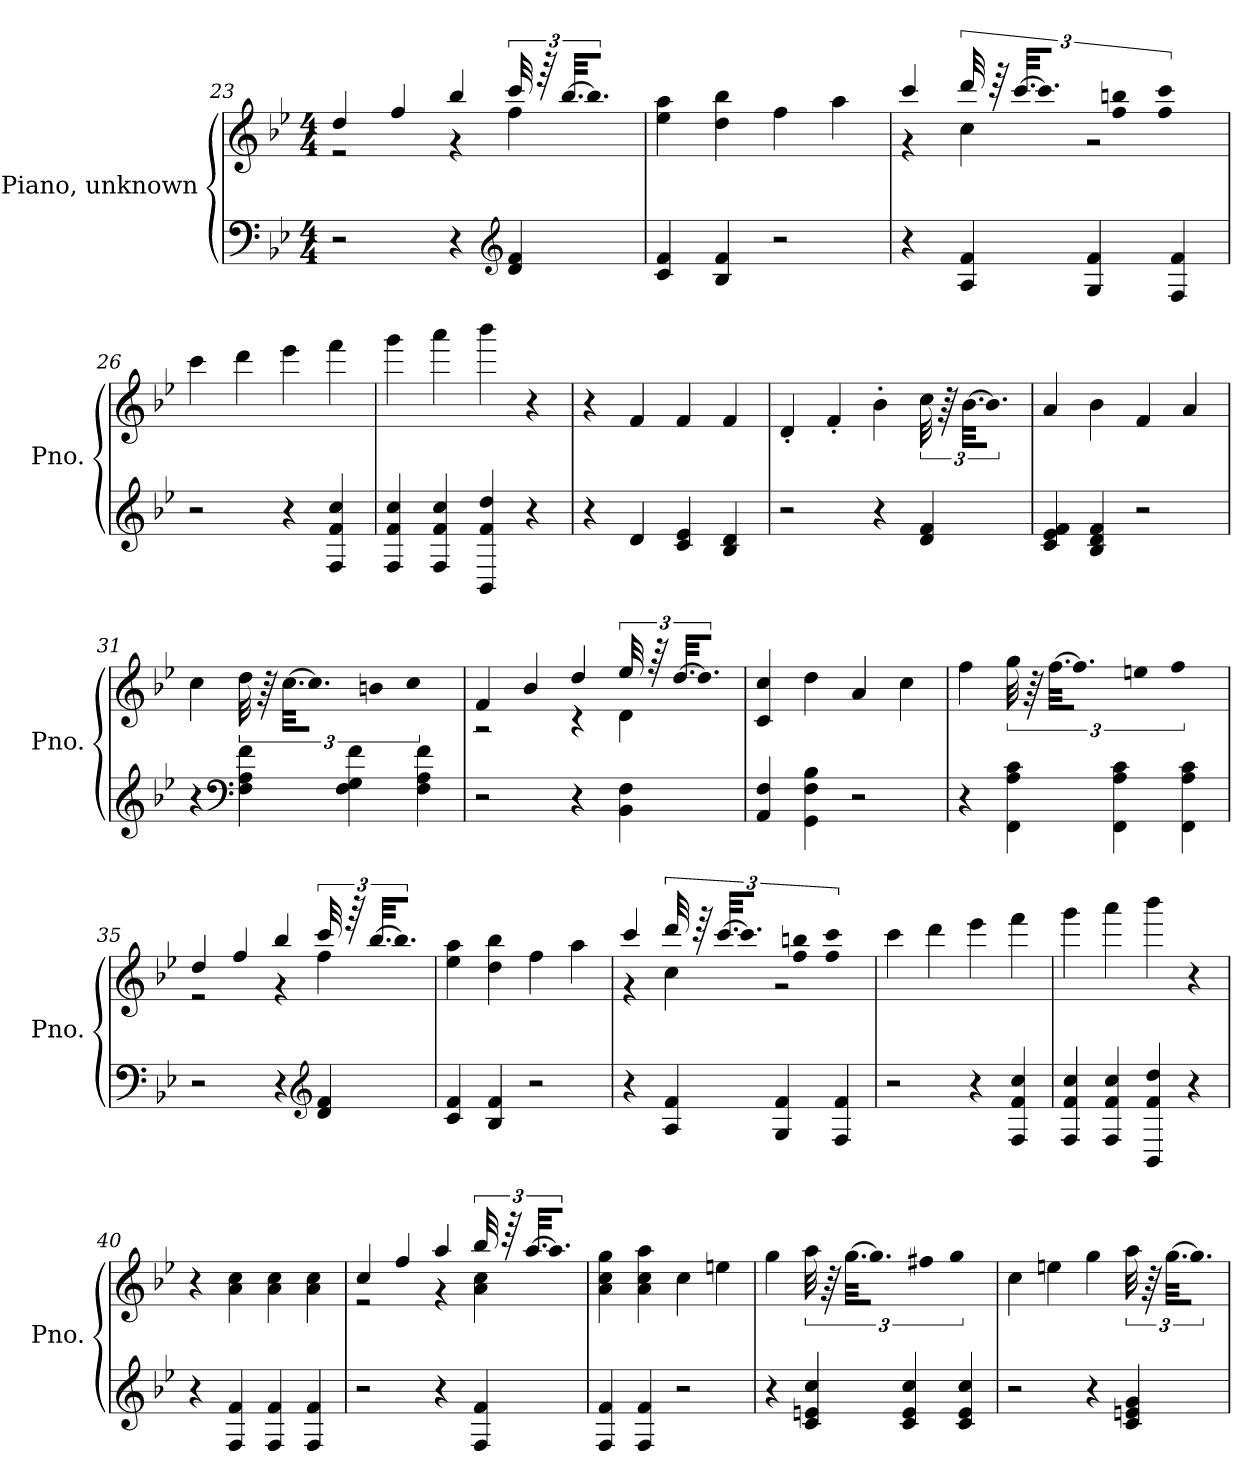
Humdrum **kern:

**kern	**kern
*part1	*part1
*staff2	*staff1
*I"Piano, unknown	*
*I'Pno.	*
!!LO:LB:g=z
*clefF4	*clefG2
*k[b-e-]	*k[b-e-]
*M4/4	*M4/4
=23	=23
*	*^
2r	4dd/	2r
.	4ff/	.
4r	4bb-/	4r
*clefG2	*	*
4d/ 4f/	48ccc/	4ff\
.	96r	.
.	[48.bb-/KKL	.
.	8.bb-/J]	.
*	*v	*v
=24	=24
4c/ 4f/	4ee-\ 4aa\
4B-/ 4f/	4dd\ 4bb-\
2r	4ff\
.	4aa\
=25	=25
*	*^
4r	4ccc/	4r
4A/ 4f/	48ddd/	4cc\
.	96r	.
.	[48.ccc/KKL	.
.	8.ccc/J]	.
4G/ 4f/	4ff/ 4bbn/	2r
4F/ 4f/	4ff/ 4ccc/	.
*	*v	*v
=26	=26
2r	4ccc\
.	4ddd\
4r	4eee-\
4F/ 4f/ 4cc/	4fff\
=27	=27
4F/ 4f/ 4cc/	4ggg\
4F/ 4f/ 4cc/	4aaa\
4BB-/ 4f/ 4dd/	4bbb-\
4r	4r
!!LO:LB:g=z
=28	=28
4r	4r
4d/	4f/
4c/ 4e-/	4f/
4B-/ 4d/	4f/
=29	=29
2r	4d'/
.	4f'/
4r	4b-'\
4d/ 4f/	48cc\
.	96r
.	[48.b-\KKL
.	8.b-\J]
=30	=30
4c/ 4e-/ 4f/	4a/
4B-/ 4d/ 4f/	4b-\
2r	4f/
.	4a/
=31	=31
4r	4cc\
*clefF4	*
4F\ 4A\ 4f\	48dd\
.	96r
.	[48.cc\KKL
.	8.cc\J]
4F\ 4G\ 4f\	4bn\
4F\ 4A\ 4f\	4cc\
=32	=32
*	*^
2r	4f/	2r
.	4b-/	.
4r	4dd/	4r
4BB-\ 4F\	48ee-/	4d\
.	96r	.
.	[48.dd/KKL	.
.	8.dd/J]	.
*	*v	*v
!!LO:LB:g=z
=33	=33
4AA/ 4F/	4c/ 4cc/
4GG\ 4F\ 4B-\	4dd\
2r	4a/
.	4cc\
=34	=34
4r	4ff\
4FF\ 4A\ 4c\	48gg\
.	96r
.	[48.ff\KKL
.	8.ff\J]
4FF\ 4A\ 4c\	4een\
4FF\ 4A\ 4c\	4ff\
=35	=35
*	*^
2r	4dd/	2r
.	4ff/	.
4r	4bb-/	4r
*clefG2	*	*
4d/ 4f/	48ccc/	4ff\
.	96r	.
.	[48.bb-/KKL	.
.	8.bb-/J]	.
*	*v	*v
=36	=36
4c/ 4f/	4ee-\ 4aa\
4B-/ 4f/	4dd\ 4bb-\
2r	4ff\
.	4aa\
=37	=37
*	*^
4r	4ccc/	4r
4A/ 4f/	48ddd/	4cc\
.	96r	.
.	[48.ccc/KKL	.
.	8.ccc/J]	.
4G/ 4f/	4ff/ 4bbn/	2r
4F/ 4f/	4ff/ 4ccc/	.
*	*v	*v
!!LO:LB:g=z
=38	=38
2r	4ccc\
.	4ddd\
4r	4eee-\
4F/ 4f/ 4cc/	4fff\
=39	=39
4F/ 4f/ 4cc/	4ggg\
4F/ 4f/ 4cc/	4aaa\
4BB-/ 4f/ 4dd/	4bbb-\
4r	4r
=40	=40
4r	4r
4F/ 4f/	4a\ 4cc\
4F/ 4f/	4a\ 4cc\
4F/ 4f/	4a\ 4cc\
=41	=41
*	*^
2r	4cc/	2r
.	4ff/	.
4r	4aa/	4r
4F/ 4f/	48bb-/	4a\ 4cc\
.	96r	.
.	[48.aa/KKL	.
.	8.aa/J]	.
*	*v	*v
=42	=42
4F/ 4f/	4a\ 4cc\ 4gg\
4F/ 4f/	4a\ 4cc\ 4aa\
2r	4cc\
.	4een\
=43	=43
4r	4gg\
4c/ 4en/ 4cc/	48aa\
.	96r
.	[48.gg\KKL
.	8.gg\J]
4c/ 4e/ 4cc/	4ff#X\
4c/ 4e/ 4cc/	4gg\
!!LO:PB:g=z
=44	=44
2r	4cc\
.	4een\
4r	4gg\
4c/ 4en/ 4g/	48aa\
.	96r
.	[48.gg\KKL
.	8.gg\J]
=	=
*-	*-
